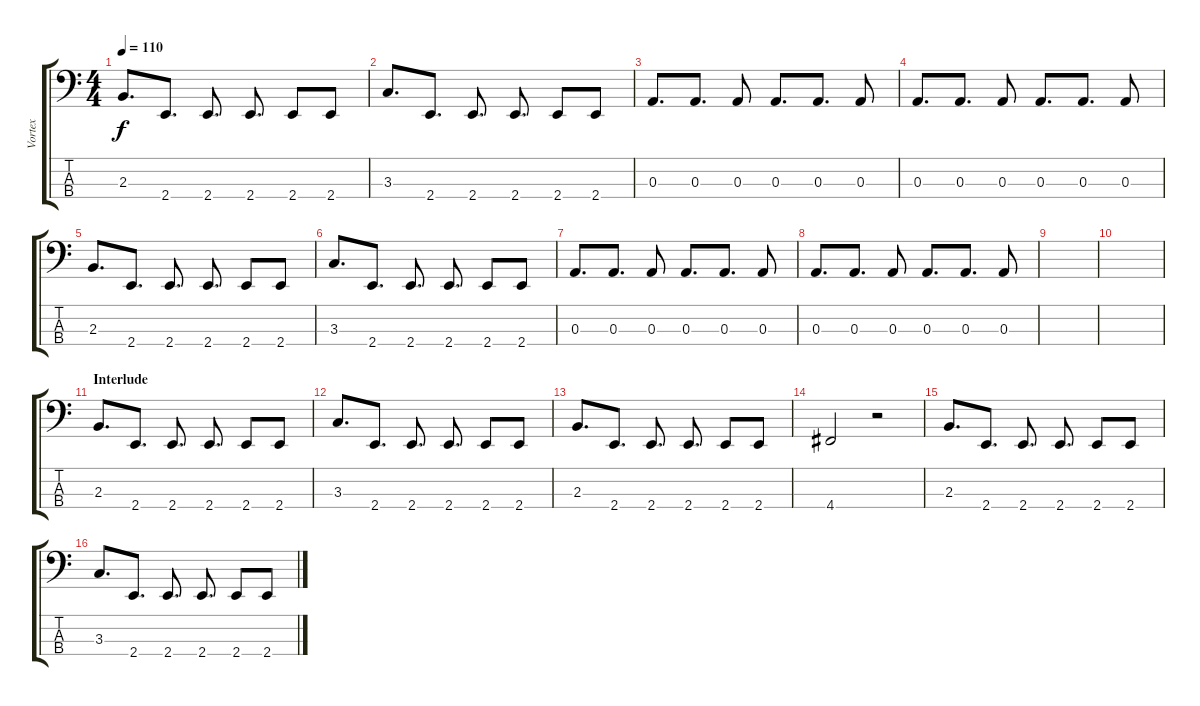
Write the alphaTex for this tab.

\track ("Vortex" "Vortex") {instrument electricbassfinger}
\staff {score tabs}
\tuning (G2 D2 A1 D1) {hide}
\ts (4 4)
\tempo 110
\clef f4
\ks c
2.3.8{d dy f} 2.4.8{d} 2.4.8{d} 2.4.8{d} 2.4.8 2.4.8 |
3.3.8{d} 2.4.8{d} 2.4.8{d} 2.4.8{d} 2.4.8 2.4.8 |
0.3.8{d} 0.3.8{d} 0.3.8 0.3.8{d} 0.3.8{d} 0.3.8 |
0.3.8{d} 0.3.8{d} 0.3.8 0.3.8{d} 0.3.8{d} 0.3.8 |
2.3.8{d} 2.4.8{d} 2.4.8{d} 2.4.8{d} 2.4.8 2.4.8 |
3.3.8{d} 2.4.8{d} 2.4.8{d} 2.4.8{d} 2.4.8 2.4.8 |
0.3.8{d} 0.3.8{d} 0.3.8 0.3.8{d} 0.3.8{d} 0.3.8 |
0.3.8{d} 0.3.8{d} 0.3.8 0.3.8{d} 0.3.8{d} 0.3.8 |
|
|
\section ("" "Interlude")
2.3.8{d} 2.4.8{d} 2.4.8{d} 2.4.8{d} 2.4.8 2.4.8 |
3.3.8{d} 2.4.8{d} 2.4.8{d} 2.4.8{d} 2.4.8 2.4.8 |
2.3.8{d} 2.4.8{d} 2.4.8{d} 2.4.8{d} 2.4.8 2.4.8 |
4.4.2 r.2 |
2.3.8{d} 2.4.8{d} 2.4.8{d} 2.4.8{d} 2.4.8 2.4.8 |
3.3.8{d} 2.4.8{d} 2.4.8{d} 2.4.8{d} 2.4.8 2.4.8
